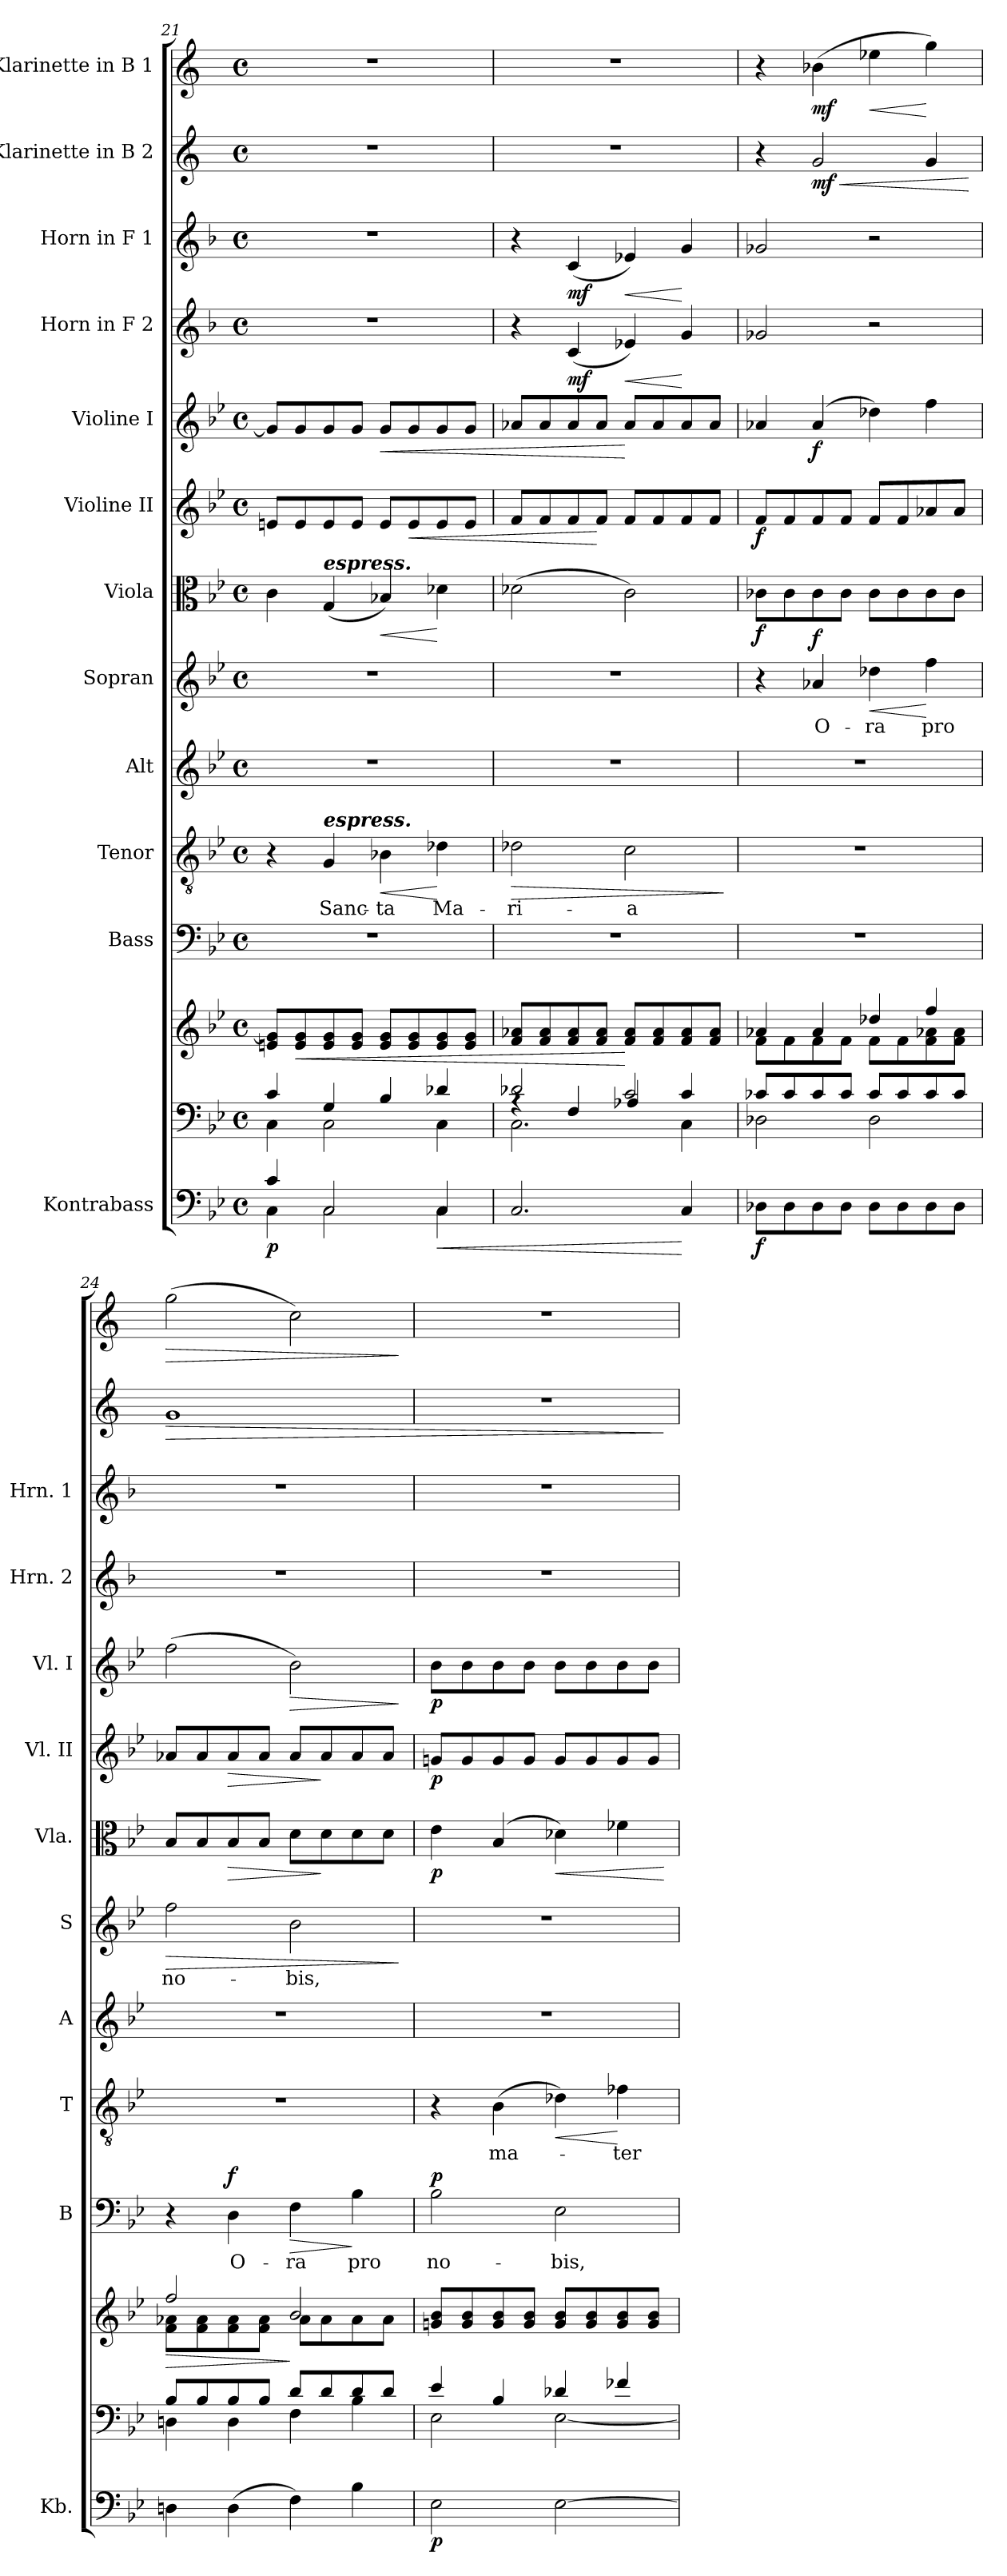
**kern	**dynam	**kern	**kern	**dynam	**kern	**text	**dynam	**kern	**text	**dynam	**kern	**kern	**text	**dynam	**kern	**dynam	**kern	**dynam	**kern	**dynam	**kern	**dynam	**kern	**dynam	**kern	**dynam	**kern	**dynam
*part13	*part13	*part12	*part12	*part12	*part11	*part11	*part11	*part10	*part10	*part10	*part9	*part8	*part8	*part8	*part7	*part7	*part6	*part6	*part5	*part5	*part4	*part4	*part3	*part3	*part2	*part2	*part1	*part1
*staff14	*staff14	*staff13	*staff12	*staff12/13	*staff11	*staff11	*staff11	*staff10	*staff10	*staff10	*staff9	*staff8	*staff8	*staff8	*staff7	*staff7	*staff6	*staff6	*staff5	*staff5	*staff4	*staff4	*staff3	*staff3	*staff2	*staff2	*staff1	*staff1
*I"Kontrabass	*	*	*	*	*I"Bass	*	*	*I"Tenor	*	*	*I"Alt	*I"Sopran	*	*	*I"Viola	*	*I"Violine II	*	*I"Violine I	*	*I"Horn in F 2	*	*I"Horn in F 1	*	*I"Klarinette in B 2	*	*I"Klarinette in B 1	*
*I'Kb.	*	*	*	*	*I'B	*	*	*I'T	*	*	*I'A	*I'S	*	*	*I'Vla.	*	*I'Vl. II	*	*I'Vl. I	*	*I'Hrn. 2	*	*I'Hrn. 1	*	*	*	*	*
!!LO:PB:g=z
*clefF4	*	*clefF4	*clefG2	*	*clefF4	*	*	*clefGv2	*	*	*clefG2	*clefG2	*	*	*clefC3	*	*clefG2	*	*clefG2	*	*clefG2	*	*clefG2	*	*clefG2	*	*clefG2	*
*ITrd7c12	*	*	*	*	*	*	*	*	*	*	*	*	*	*	*	*	*	*	*	*	*ITrd4c7	*	*ITrd4c7	*	*ITrd1c2	*	*ITrd1c2	*
*k[b-e-]	*	*k[b-e-]	*k[b-e-]	*	*k[b-e-]	*	*	*k[b-e-]	*	*	*k[b-e-]	*k[b-e-]	*	*	*k[b-e-]	*	*k[b-e-]	*	*k[b-e-]	*	*k[b-e-]	*	*k[b-e-]	*	*k[b-e-]	*	*k[b-e-]	*
*B-:	*	*B-:	*B-:	*	*B-:	*	*	*B-:	*	*	*B-:	*B-:	*	*	*B-:	*	*B-:	*	*B-:	*	*B-:	*	*B-:	*	*B-:	*	*B-:	*
*M4/4	*	*M4/4	*M4/4	*	*M4/4	*	*	*M4/4	*	*	*M4/4	*M4/4	*	*	*M4/4	*	*M4/4	*	*M4/4	*	*M4/4	*	*M4/4	*	*M4/4	*	*M4/4	*
*met(c)	*	*met(c)	*met(c)	*	*met(c)	*	*	*met(c)	*	*	*met(c)	*met(c)	*	*	*met(c)	*	*met(c)	*	*met(c)	*	*met(c)	*	*met(c)	*	*met(c)	*	*met(c)	*
=21	=21	=21	=21	=21	=21	=21	=21	=21	=21	=21	=21	=21	=21	=21	=21	=21	=21	=21	=21	=21	=21	=21	=21	=21	=21	=21	=21	=21
*^	*	*^	*	*	*	*	*	*	*	*	*	*	*	*	*	*	*	*	*	*	*	*	*	*	*	*	*	*
!	!	!LO:DY:b	!	!	!	!	!	!	!	!	!	!	!	!	!	!	!	!	!	!	!	!	!	!	!	!	!	!	!	!
4C/	4CC\	p	4c/	4C\	8en/ 8g/]L	.	1r	.	.	4r	.	.	1r	1r	.	.	4c\	.	8en/L	.	8g/L]	.	1r	.	1r	.	1r	.	1r	.
!	!	!	!	!	!	!LO:HP:b	!	!	!	!	!	!	!	!	!	!	!	!	!	!	!	!	!	!	!	!	!	!	!	!
.	.	.	.	.	8e/ 8g/	<	.	.	.	.	.	.	.	.	.	.	.	.	8e/	.	8g/	.	.	.	.	.	.	.	.	.
!	!	!	!	!	!	!	!	!	!	!	!	!	!	!	!	!	!LO:TX:a:Bi:t=espress.	!	!	!	!	!	!	!	!	!	!	!	!	!
!	!	!	!	!	!	!	!	!	!	!LO:TX:a:Bi:t=espress.	!	!	!	!	!	!	!	!	!	!	!	!	!	!	!	!	!	!	!	!
!	!	!	!	!	!	!	!	!	!	!	!LO:LY:b	!	!	!	!	!	!	!	!	!	!	!	!	!	!	!	!	!	!	!
2CC/	2CC\	.	4G/	2C\	8e/ 8g/	.	.	.	.	4G/	Sanc-	.	.	.	.	.	(<4G/	.	8e/	.	8g/	.	.	.	.	.	.	.	.	.
.	.	.	.	.	8e/ 8g/J	.	.	.	.	.	.	.	.	.	.	.	.	.	8e/J	.	8g/J	.	.	.	.	.	.	.	.	.
!	!	!	!	!	!	!	!	!	!	!	!LO:LY:b	!LO:HP:b	!	!	!	!	!	!LO:HP:b	!	!	!	!LO:HP:b	!	!	!	!	!	!	!	!
.	.	.	4B-/	.	8e/ 8g/L	.	.	.	.	4B-X\	-ta	<	.	.	.	.	4B-X/)	<	8e/L	.	8g/L	<	.	.	.	.	.	.	.	.
!	!	!	!	!	!	!	!	!	!	!	!	!	!	!	!	!	!	!	!	!LO:HP:b	!	!	!	!	!	!	!	!	!	!
.	.	.	.	.	8e/ 8g/	.	.	.	.	.	.	.	.	.	.	.	.	.	8e/	<	8g/	.	.	.	.	.	.	.	.	.
!	!	!LO:HP:b	!	!	!	!	!	!	!	!	!LO:LY:b	!	!	!	!	!	!	!	!	!	!	!	!	!	!	!	!	!	!	!
4CC/	4CC\	<	4d-X/	4C\	8e/ 8g/	.	.	.	.	4d-X\	Ma-	[	.	.	.	.	4d-X\	[	8e/	.	8g/	.	.	.	.	.	.	.	.	.
.	.	.	.	.	8e/ 8g/J	.	.	.	.	.	.	.	.	.	.	.	.	.	8e/J	.	8g/J	.	.	.	.	.	.	.	.	.
*v	*v	*	*	*	*	*	*	*	*	*	*	*	*	*	*	*	*	*	*	*	*	*	*	*	*	*	*	*	*	*
=22	=22	=22	=22	=22	=22	=22	=22	=22	=22	=22	=22	=22	=22	=22	=22	=22	=22	=22	=22	=22	=22	=22	=22	=22	=22	=22	=22	=22	=22
*	*	*	*^	*	*	*	*	*	*	*	*	*	*	*	*	*	*	*	*	*	*	*	*	*	*	*	*	*	*
!	!	!	!	!	!	!	!	!	!	!	!LO:LY:b	!LO:HP:b	!	!	!	!	!	!	!	!	!	!	!	!	!	!	!	!	!	!
2.CC/	.	2d-X/	2.C\	4rG	8f/ 8a-X/L	.	1r	.	.	2d-X\	-ri-	>	1r	1r	.	.	(>2d-X\	.	8f/L	.	8a-X/L	.	4r	.	4r	.	1r	.	1r	.
.	.	.	.	.	8f/ 8a-/	.	.	.	.	.	.	.	.	.	.	.	.	.	8f/	.	8a-/	.	.	.	.	.	.	.	.	.
!	!	!	!	!	!	!	!	!	!	!	!	!	!	!	!	!	!	!	!	!	!	!	!	!LO:DY:b	!	!LO:DY:b	!	!	!	!
.	.	.	.	4F/	8f/ 8a-/	.	.	.	.	.	.	.	.	.	.	.	.	.	8f/	.	8a-/	.	(<4F/	mf	(<4F/	mf	.	.	.	.
.	.	.	.	.	8f/ 8a-/J	.	.	.	.	.	.	.	.	.	.	.	.	.	8f/J	[	8a-/J	.	.	.	.	.	.	.	.	.
!	!	!	!	!	!	!	!	!	!	!	!LO:LY:b	!	!	!	!	!	!	!	!	!	!	!	!	!LO:HP:b	!	!LO:HP:b	!	!	!	!
.	.	2c/	.	4A-X/	8f/ 8a-/L	[	.	.	.	2c\	-a	.	.	.	.	.	2c\)	.	8f/L	.	8a-/L	[	4A-X/)	<	4A-X/)	<	.	.	.	.
.	.	.	.	.	8f/ 8a-/	.	.	.	.	.	.	.	.	.	.	.	.	.	8f/	.	8a-/	.	.	.	.	.	.	.	.	.
4CC/	[	.	4C\	4c/	8f/ 8a-/	.	.	.	.	.	.	.	.	.	.	.	.	.	8f/	.	8a-/	.	4c/	[	4c/	[	.	.	.	.
.	.	.	.	.	8f/ 8a-/J	.	.	.	.	.	.	.	.	.	.	.	.	.	8f/J	.	8a-/J	.	.	.	.	.	.	.	.	.
*	*	*v	*v	*v	*	*	*	*	*	*	*	*	*	*	*	*	*	*	*	*	*	*	*	*	*	*	*	*	*	*
.	.	.	.	.	.	.	.	.	.	]	.	.	.	.	.	.	.	.	.	.	.	.	.	.	.	.	.	.
=23	=23	=23	=23	=23	=23	=23	=23	=23	=23	=23	=23	=23	=23	=23	=23	=23	=23	=23	=23	=23	=23	=23	=23	=23	=23	=23	=23	=23
*	*	*^	*^	*	*	*	*	*	*	*	*	*	*	*	*	*	*	*	*	*	*	*	*	*	*	*	*	*
!	!LO:DY:b	!	!	!	!	!	!	!	!	!	!	!	!	!	!	!	!	!LO:DY:b	!	!LO:DY:b	!	!	!	!	!	!	!	!	!	!
8DD-X\L	f	8c-X/L	2D-X\	4a-X/	8f\L	.	1r	.	.	1r	.	.	1r	4r	.	.	8c-X\L	f	8f/L	f	4a-X/	.	2c-X/	.	2c-X/	.	4r	.	4r	.
8DD-\	.	8c-/	.	.	8f\	.	.	.	.	.	.	.	.	.	.	.	8c-\	.	8f/	.	.	.	.	.	.	.	.	.	.	.
!	!	!	!	!	!	!	!	!	!	!	!	!	!	!	!LO:LY:b	!LO:DY:a	!	!	!	!	!	!LO:DY:b	!	!	!	!	!	!LO:HP:b	!	!
!	!	!	!	!	!	!	!	!	!	!	!	!	!	!	!	!	!	!	!	!	!	!	!	!	!	!	!	!LO:DY:n=1:b	!	!LO:DY:b
8DD-\	.	8c-/	.	4a-/	8f\	.	.	.	.	.	.	.	.	4a-X/	O-	f	8c-\	.	8f/	.	(4a-/	f	.	.	.	.	2f/	< mf	(>4a-X\	mf
8DD-\J	.	8c-/J	.	.	8f\J	.	.	.	.	.	.	.	.	.	.	.	8c-\J	.	8f/J	.	.	.	.	.	.	.	.	.	.	.
!	!	!	!	!	!	!	!	!	!	!	!	!	!	!	!LO:LY:b	!LO:HP:b	!	!	!	!	!	!	!	!	!	!	!	!	!	!LO:HP:b
8DD-\L	.	8c-/L	2D-\	4dd-X/	8f\L	.	.	.	.	.	.	.	.	4dd-X\	-ra	<	8c-\L	.	8f/L	.	4dd-X\)	.	2r	.	2r	.	.	.	4dd-X\	<
8DD-\	.	8c-/	.	.	8f\	.	.	.	.	.	.	.	.	.	.	.	8c-\	.	8f/	.	.	.	.	.	.	.	.	.	.	.
!	!	!	!	!	!	!	!	!	!	!	!	!	!	!	!LO:LY:b	!	!	!	!	!	!	!	!	!	!	!	!	!	!	!
8DD-\	.	8c-/	.	4ff/	8f\ 8a-X\	.	.	.	.	.	.	.	.	4ff\	pro	[	8c-\	.	8a-X/	.	4ff\	.	.	.	.	.	4f/	.	4ff\)	[
8DD-\J	.	8c-/J	.	.	8f\ 8a-\J	.	.	.	.	.	.	.	.	.	.	.	8c-\J	.	8a-/J	.	.	.	.	.	.	.	.	.	.	.
*	*	*v	*v	*	*	*	*	*	*	*	*	*	*	*	*	*	*	*	*	*	*	*	*	*	*	*	*	*	*	*
*	*	*	*v	*v	*	*	*	*	*	*	*	*	*	*	*	*	*	*	*	*	*	*	*	*	*	*	*	*	*
.	.	.	.	.	.	.	.	.	.	.	.	.	.	.	.	.	.	.	.	.	.	.	.	.	.	[	.	.
=24	=24	=24	=24	=24	=24	=24	=24	=24	=24	=24	=24	=24	=24	=24	=24	=24	=24	=24	=24	=24	=24	=24	=24	=24	=24	=24	=24	=24
*	*	*^	*	*	*	*	*	*	*	*	*	*	*	*	*	*	*	*	*	*	*	*	*	*	*	*	*	*
!	!	!	!	!	!LO:HP:b	!	!	!	!	!	!	!	!	!LO:LY:b	!LO:HP:b	!	!	!	!	!	!	!	!	!	!	!	!LO:HP:b	!	!LO:HP:b
*	*	*	*	*^	*	*	*	*	*	*	*	*	*	*	*	*	*	*	*	*	*	*	*	*	*	*	*	*	*
4DDn\	.	8B-/L	4Dn\	2ff/	8f\ 8a-X\L	>	4r	.	.	1r	.	.	1r	2ff\	no-	>	8B-/L	.	8a-X/L	.	(>2ff\	.	1r	.	1r	.	1f	>	(>2ff\	>
.	.	8B-/	.	.	8f\ 8a-\	.	.	.	.	.	.	.	.	.	.	.	8B-/	.	8a-/	.	.	.	.	.	.	.	.	.	.	.
!	!	!	!	!	!	!	!	!LO:LY:b	!LO:DY:a	!	!	!	!	!	!	!	!	!LO:HP:b	!	!LO:HP:b	!	!	!	!	!	!	!	!	!	!
(>4DD\	.	8B-/	4D\	.	8f\ 8a-\	.	4D\	O-	f	.	.	.	.	.	.	.	8B-/	>	8a-/	>	.	.	.	.	.	.	.	.	.	.
.	.	8B-/J	.	.	8f\ 8a-\J	.	.	.	.	.	.	.	.	.	.	.	8B-/J	.	8a-/J	.	.	.	.	.	.	.	.	.	.	.
!	!	!	!	!	!	!	!	!LO:LY:b	!LO:HP:b	!	!	!	!	!	!LO:LY:b	!	!	!	!	!	!	!LO:HP:b	!	!	!	!	!	!	!	!
4FF\)	.	8d/L	4F\	2b-/	8a-\L	]	4F\	-ra	>	.	.	.	.	2b-\	-bis,	.	8d\L	.	8a-/L	.	2b-\)	>	.	.	.	.	.	.	2b-\)	.
.	.	8d/	.	.	8a-\	.	.	.	.	.	.	.	.	.	.	.	8d\	]	8a-/	]	.	.	.	.	.	.	.	.	.	.
!	!	!	!	!	!	!	!	!LO:LY:b	!	!	!	!	!	!	!	!	!	!	!	!	!	!	!	!	!	!	!	!	!	!
4BB-\	.	8d/	4B-\	.	8a-\	.	4B-\	pro	]	.	.	.	.	.	.	.	8d\	.	8a-/	.	.	.	.	.	.	.	.	.	.	.
.	.	8d/J	.	.	8a-\J	.	.	.	.	.	.	.	.	.	.	.	8d\J	.	8a-/J	.	.	.	.	.	.	.	.	.	.	.
*	*	*v	*v	*	*	*	*	*	*	*	*	*	*	*	*	*	*	*	*	*	*	*	*	*	*	*	*	*	*	*
*	*	*	*v	*v	*	*	*	*	*	*	*	*	*	*	*	*	*	*	*	*	*	*	*	*	*	*	*	*	*
.	.	.	.	.	.	.	.	.	.	.	.	.	.	]	.	.	.	.	.	]	.	.	.	.	.	.	.	]
=25	=25	=25	=25	=25	=25	=25	=25	=25	=25	=25	=25	=25	=25	=25	=25	=25	=25	=25	=25	=25	=25	=25	=25	=25	=25	=25	=25	=25
*	*	*^	*	*	*	*	*	*	*	*	*	*	*	*	*	*	*	*	*	*	*	*	*	*	*	*	*	*
!	!LO:DY:b	!	!	!	!	!	!LO:LY:b	!LO:DY:a	!	!	!	!	!	!	!	!	!LO:DY:b	!	!LO:DY:b	!	!LO:DY:b	!	!	!	!	!	!	!	!
2EE-\	p	4e-/	2E-\	8gn/ 8b-/L	.	2B-\	no-	p	4r	.	.	1r	1r	.	.	4e-\	p	8gn/L	p	8b-\L	p	1r	.	1r	.	1r	.	1r	.
.	.	.	.	8g/ 8b-/	.	.	.	.	.	.	.	.	.	.	.	.	.	8g/	.	8b-\	.	.	.	.	.	.	.	.	.
!	!	!	!	!	!	!	!	!	!	!LO:LY:b	!	!	!	!	!	!	!	!	!	!	!	!	!	!	!	!	!	!	!
.	.	4B-/	.	8g/ 8b-/	.	.	.	.	(>4B-\	ma-	.	.	.	.	.	(4B-/	.	8g/	.	8b-\	.	.	.	.	.	.	.	.	.
.	.	.	.	8g/ 8b-/J	.	.	.	.	.	.	.	.	.	.	.	.	.	8g/J	.	8b-\J	.	.	.	.	.	.	.	.	.
!	!	!	!	!	!	!	!LO:LY:b	!	!	!	!LO:HP:b	!	!	!	!	!	!LO:HP:b	!	!	!	!	!	!	!	!	!	!	!	!
[2EE-\	.	4d-X/	[<2E-\	8g/ 8b-/L	.	2E-\	-bis,	.	4d-X\)	.	<	.	.	.	.	4d-X\)	<	8g/L	.	8b-\L	.	.	.	.	.	.	.	.	.
.	.	.	.	8g/ 8b-/	.	.	.	.	.	.	.	.	.	.	.	.	.	8g/	.	8b-\	.	.	.	.	.	.	.	.	.
!	!	!	!	!	!	!	!	!	!	!LO:LY:b	!	!	!	!	!	!	!	!	!	!	!	!	!	!	!	!	!	!	!
.	.	4f-X/	.	8g/ 8b-/	.	.	.	.	4f-X\	-ter	[	.	.	.	.	4f-X\	.	8g/	.	8b-\	.	.	.	.	.	.	.	.	.
.	.	.	.	8g/ 8b-/J	.	.	.	.	.	.	.	.	.	.	.	.	.	8g/J	.	8b-\J	.	.	.	.	.	.	.	.	.
*	*	*v	*v	*	*	*	*	*	*	*	*	*	*	*	*	*	*	*	*	*	*	*	*	*	*	*	*	*	*
.	.	.	.	.	.	.	.	.	.	.	.	.	.	.	.	[	.	.	.	.	.	.	.	.	.	]	.	.
=	=	=	=	=	=	=	=	=	=	=	=	=	=	=	=	=	=	=	=	=	=	=	=	=	=	=	=	=
*-	*-	*-	*-	*-	*-	*-	*-	*-	*-	*-	*-	*-	*-	*-	*-	*-	*-	*-	*-	*-	*-	*-	*-	*-	*-	*-	*-	*-
